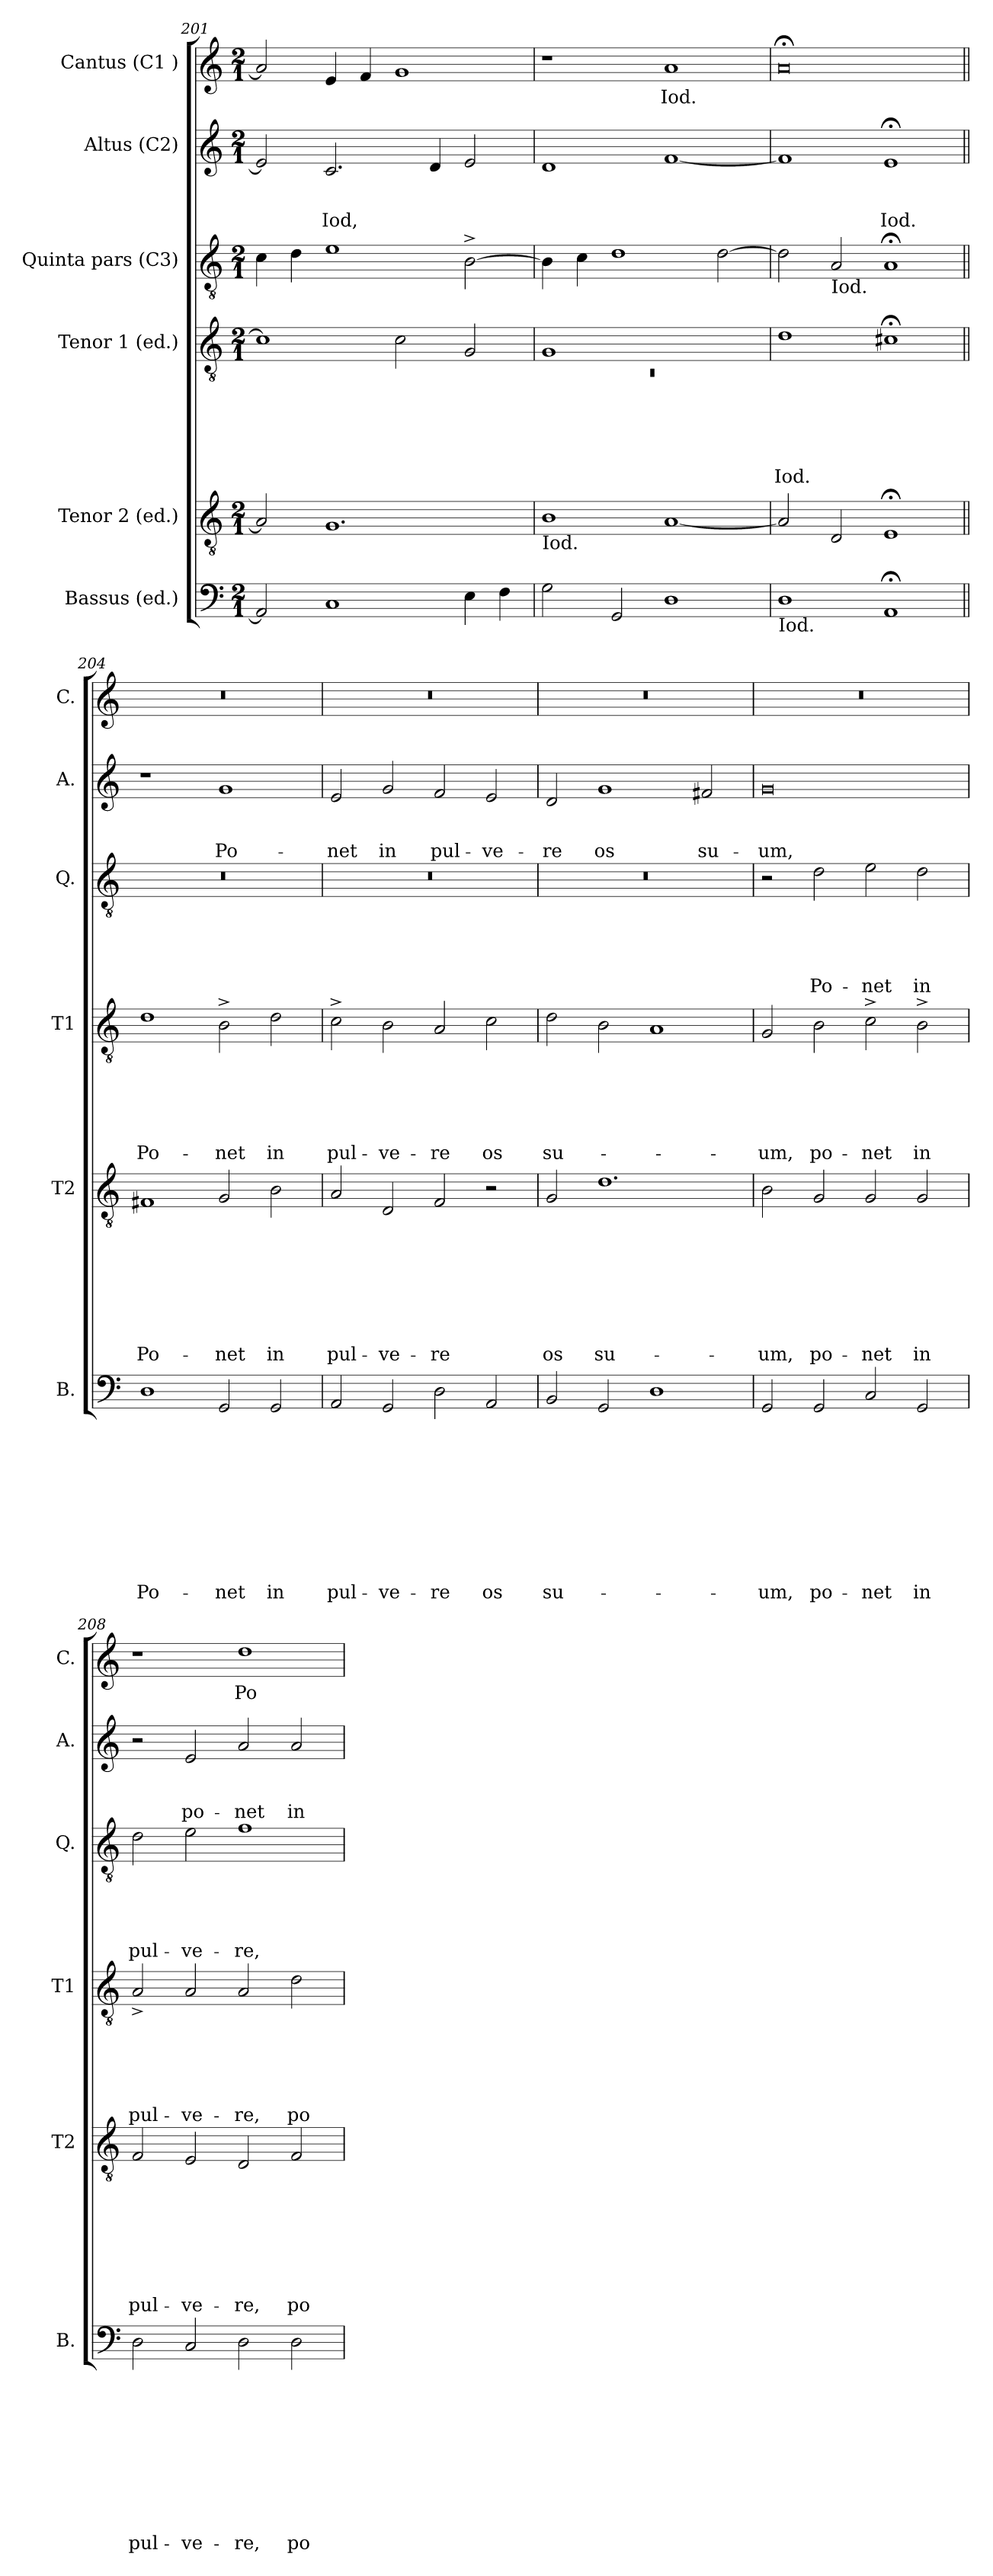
**kern	**text	**text	**text	**text	**text	**text	**text	**text	**text	**text	**kern	**text	**text	**text	**text	**text	**text	**text	**text	**kern	**text	**text	**text	**text	**text	**text	**kern	**text	**text	**text	**text	**text	**kern	**text	**text	**text	**kern	**text
*part6	*part6	*part6	*part6	*part6	*part6	*part6	*part6	*part6	*part6	*part6	*part5	*part5	*part5	*part5	*part5	*part5	*part5	*part5	*part5	*part4	*part4	*part4	*part4	*part4	*part4	*part4	*part3	*part3	*part3	*part3	*part3	*part3	*part2	*part2	*part2	*part2	*part1	*part1
*staff6	*staff6	*staff6	*staff6	*staff6	*staff6	*staff6	*staff6	*staff6	*staff6	*staff6	*staff5	*staff5	*staff5	*staff5	*staff5	*staff5	*staff5	*staff5	*staff5	*staff4	*staff4	*staff4	*staff4	*staff4	*staff4	*staff4	*staff3	*staff3	*staff3	*staff3	*staff3	*staff3	*staff2	*staff2	*staff2	*staff2	*staff1	*staff1
*I"Bassus (ed.)	*	*	*	*	*	*	*	*	*	*	*I"Tenor 2 (ed.)	*	*	*	*	*	*	*	*	*I"Tenor 1 (ed.)	*	*	*	*	*	*	*I"Quinta pars (C3)	*	*	*	*	*	*I"Altus (C2)	*	*	*	*I"Cantus (C1 )	*
*I'B.	*	*	*	*	*	*	*	*	*	*	*I'T2	*	*	*	*	*	*	*	*	*I'T1	*	*	*	*	*	*	*I'Q.	*	*	*	*	*	*I'A.	*	*	*	*I'C.	*
*clefF4	*	*	*	*	*	*	*	*	*	*	*clefGv2	*	*	*	*	*	*	*	*	*clefGv2	*	*	*	*	*	*	*clefGv2	*	*	*	*	*	*clefG2	*	*	*	*clefG2	*
*k[]	*	*	*	*	*	*	*	*	*	*	*k[]	*	*	*	*	*	*	*	*	*k[]	*	*	*	*	*	*	*k[]	*	*	*	*	*	*k[]	*	*	*	*k[]	*
*C:	*	*	*	*	*	*	*	*	*	*	*C:	*	*	*	*	*	*	*	*	*C:	*	*	*	*	*	*	*C:	*	*	*	*	*	*C:	*	*	*	*C:	*
*M2/1	*	*	*	*	*	*	*	*	*	*	*M2/1	*	*	*	*	*	*	*	*	*M2/1	*	*	*	*	*	*	*M2/1	*	*	*	*	*	*M2/1	*	*	*	*M2/1	*
=201	=201	=201	=201	=201	=201	=201	=201	=201	=201	=201	=201	=201	=201	=201	=201	=201	=201	=201	=201	=201	=201	=201	=201	=201	=201	=201	=201	=201	=201	=201	=201	=201	=201	=201	=201	=201	=201	=201
2AA/]	.	.	.	.	.	.	.	.	.	.	2A/]	.	.	.	.	.	.	.	.	1c]	.	.	.	.	.	.	4c\	.	.	.	.	.	2e/]	.	.	.	2a/]	.
.	.	.	.	.	.	.	.	.	.	.	.	.	.	.	.	.	.	.	.	.	.	.	.	.	.	.	4d\	.	.	.	.	.	.	.	.	.	.	.
!	!	!	!	!	!	!	!	!	!	!	!	!	!	!	!	!	!	!	!	!	!	!	!	!	!	!	!	!	!	!	!	!	!	!	!	!LO:LY:b	!	!
1C	.	.	.	.	.	.	.	.	.	.	1.G	.	.	.	.	.	.	.	.	.	.	.	.	.	.	.	1e	.	.	.	.	.	2.c/	.	.	Iod,	4e/	.
.	.	.	.	.	.	.	.	.	.	.	.	.	.	.	.	.	.	.	.	.	.	.	.	.	.	.	.	.	.	.	.	.	.	.	.	.	4f/	.
.	.	.	.	.	.	.	.	.	.	.	.	.	.	.	.	.	.	.	.	2c\	.	.	.	.	.	.	.	.	.	.	.	.	.	.	.	.	1g	.
.	.	.	.	.	.	.	.	.	.	.	.	.	.	.	.	.	.	.	.	.	.	.	.	.	.	.	.	.	.	.	.	.	4d/	.	.	.	.	.
4E\	.	.	.	.	.	.	.	.	.	.	.	.	.	.	.	.	.	.	.	2G/	.	.	.	.	.	.	[<2B^>\	.	.	.	.	.	2e/	.	.	.	.	.
4F\	.	.	.	.	.	.	.	.	.	.	.	.	.	.	.	.	.	.	.	.	.	.	.	.	.	.	.	.	.	.	.	.	.	.	.	.	.	.
!!LO:LB:g=z
=202	=202	=202	=202	=202	=202	=202	=202	=202	=202	=202	=202	=202	=202	=202	=202	=202	=202	=202	=202	=202	=202	=202	=202	=202	=202	=202	=202	=202	=202	=202	=202	=202	=202	=202	=202	=202	=202	=202
*	*	*	*	*	*	*	*	*	*	*	*	*	*	*	*	*	*	*	*	*^	*	*	*	*	*	*	*	*	*	*	*	*	*	*	*	*	*	*
!	!	!	!	!	!	!	!	!	!	!	!LO:TX:b:t=Iod.	!	!	!	!	!	!	!	!	!	!	!	!	!	!	!	!	!	!	!	!	!	!	!	!	!	!	!	!
!	!	!	!	!	!	!	!	!	!	!	!	!	!	!	!	!	!	!	!	!	!LO:N:vis=1	!	!	!	!	!	!	!	!	!	!	!	!	!	!	!	!	!	!
2G\	.	.	.	.	.	.	.	.	.	.	1B	.	.	.	.	.	.	.	.	1G	0rC	.	.	.	.	.	.	4B\]	.	.	.	.	.	1d	.	.	.	1r	.
.	.	.	.	.	.	.	.	.	.	.	.	.	.	.	.	.	.	.	.	.	.	.	.	.	.	.	.	4c\	.	.	.	.	.	.	.	.	.	.	.
2GG/	.	.	.	.	.	.	.	.	.	.	.	.	.	.	.	.	.	.	.	.	.	.	.	.	.	.	.	1d	.	.	.	.	.	.	.	.	.	.	.
!	!	!	!	!	!	!	!	!	!	!	!	!	!	!	!	!	!	!	!	!	!	!	!	!	!	!	!	!	!	!	!	!	!	!	!	!	!	!	!LO:LY:b
1D	.	.	.	.	.	.	.	.	.	.	[<1A	.	.	.	.	.	.	.	.	1ryy	.	.	.	.	.	.	.	.	.	.	.	.	.	[<1f	.	.	.	1a	Iod.
.	.	.	.	.	.	.	.	.	.	.	.	.	.	.	.	.	.	.	.	.	.	.	.	.	.	.	.	[>2d\	.	.	.	.	.	.	.	.	.	.	.
*	*	*	*	*	*	*	*	*	*	*	*	*	*	*	*	*	*	*	*	*v	*v	*	*	*	*	*	*	*	*	*	*	*	*	*	*	*	*	*	*
=203	=203	=203	=203	=203	=203	=203	=203	=203	=203	=203	=203	=203	=203	=203	=203	=203	=203	=203	=203	=203	=203	=203	=203	=203	=203	=203	=203	=203	=203	=203	=203	=203	=203	=203	=203	=203	=203	=203
!LO:TX:b:t=Iod.	!	!	!	!	!	!	!	!	!	!	!	!	!	!	!	!	!	!	!	!	!	!	!	!	!	!	!	!	!	!	!	!	!	!	!	!	!	!
!	!	!	!	!	!	!	!	!	!	!	!	!	!	!	!	!	!	!	!	!	!	!	!	!	!	!LO:LY:b	!	!	!	!	!	!	!	!	!	!	!	!
1D	.	.	.	.	.	.	.	.	.	.	2A/]	.	.	.	.	.	.	.	.	1d	.	.	.	.	.	Iod.	2d\]	.	.	.	.	.	1f]	.	.	.	0a;	.
!	!	!	!	!	!	!	!	!	!	!	!	!	!	!	!	!	!	!	!	!	!	!	!	!	!	!	!LO:TX:b:t=Iod.	!	!	!	!	!	!	!	!	!	!	!
.	.	.	.	.	.	.	.	.	.	.	2D/	.	.	.	.	.	.	.	.	.	.	.	.	.	.	.	2A/	.	.	.	.	.	.	.	.	.	.	.
!	!	!	!	!	!	!	!	!	!	!	!	!	!	!	!	!	!	!	!	!	!	!	!	!	!	!	!	!	!	!	!	!	!	!	!	!LO:LY:b	!	!
1AA;	.	.	.	.	.	.	.	.	.	.	1E;	.	.	.	.	.	.	.	.	1c#X;<	.	.	.	.	.	.	1A;	.	.	.	.	.	1e;	.	.	Iod.	.	.
=204||	=204||	=204||	=204||	=204||	=204||	=204||	=204||	=204||	=204||	=204||	=204||	=204||	=204||	=204||	=204||	=204||	=204||	=204||	=204||	=204||	=204||	=204||	=204||	=204||	=204||	=204||	=204||	=204||	=204||	=204||	=204||	=204||	=204||	=204||	=204||	=204||	=204||	=204||
!	!	!	!	!	!	!	!	!	!	!LO:LY:b	!	!	!	!	!	!	!	!	!LO:LY:b	!	!	!	!	!	!	!LO:LY:b	!	!	!	!	!	!	!	!	!	!	!	!
1D	.	.	.	.	.	.	.	.	.	Po-	1F#X	.	.	.	.	.	.	.	Po-	1d	.	.	.	.	.	Po-	0r	.	.	.	.	.	1r	.	.	.	0r	.
!	!	!	!	!	!	!	!	!	!	!LO:LY:b	!	!	!	!	!	!	!	!	!LO:LY:b	!	!	!	!	!	!	!LO:LY:b	!	!	!	!	!	!	!	!	!	!LO:LY:b	!	!
2GG/	.	.	.	.	.	.	.	.	.	-net	2G/	.	.	.	.	.	.	.	-net	2B^>\	.	.	.	.	.	-net	.	.	.	.	.	.	1g	.	.	Po-	.	.
!	!	!	!	!	!	!	!	!	!	!LO:LY:b	!	!	!	!	!	!	!	!	!LO:LY:b	!	!	!	!	!	!	!LO:LY:b	!	!	!	!	!	!	!	!	!	!	!	!
2GG/	.	.	.	.	.	.	.	.	.	in	2B\	.	.	.	.	.	.	.	in	2d\	.	.	.	.	.	in	.	.	.	.	.	.	.	.	.	.	.	.
=205	=205	=205	=205	=205	=205	=205	=205	=205	=205	=205	=205	=205	=205	=205	=205	=205	=205	=205	=205	=205	=205	=205	=205	=205	=205	=205	=205	=205	=205	=205	=205	=205	=205	=205	=205	=205	=205	=205
!	!	!	!	!	!	!	!	!	!	!LO:LY:b	!	!	!	!	!	!	!	!	!LO:LY:b	!	!	!	!	!	!	!LO:LY:b	!	!	!	!	!	!	!	!	!	!LO:LY:b	!	!
2AA/	.	.	.	.	.	.	.	.	.	pul-	2A/	.	.	.	.	.	.	.	pul-	2c^>\	.	.	.	.	.	pul-	0r	.	.	.	.	.	2e/	.	.	-net	0r	.
!	!	!	!	!	!	!	!	!	!	!LO:LY:b	!	!	!	!	!	!	!	!	!LO:LY:b	!	!	!	!	!	!	!LO:LY:b	!	!	!	!	!	!	!	!	!	!LO:LY:b	!	!
2GG/	.	.	.	.	.	.	.	.	.	-ve-	2D/	.	.	.	.	.	.	.	-ve-	2B\	.	.	.	.	.	-ve-	.	.	.	.	.	.	2g/	.	.	in	.	.
!	!	!	!	!	!	!	!	!	!	!LO:LY:b	!	!	!	!	!	!	!	!	!LO:LY:b	!	!	!	!	!	!	!LO:LY:b	!	!	!	!	!	!	!	!	!	!LO:LY:b	!	!
2D\	.	.	.	.	.	.	.	.	.	-re	2F/	.	.	.	.	.	.	.	-re	2A/	.	.	.	.	.	-re	.	.	.	.	.	.	2f/	.	.	pul-	.	.
!	!	!	!	!	!	!	!	!	!	!LO:LY:b	!	!	!	!	!	!	!	!	!	!	!	!	!	!	!	!LO:LY:b	!	!	!	!	!	!	!	!	!	!LO:LY:b	!	!
2AA/	.	.	.	.	.	.	.	.	.	os	2r	.	.	.	.	.	.	.	.	2c\	.	.	.	.	.	os	.	.	.	.	.	.	2e/	.	.	-ve-	.	.
=206	=206	=206	=206	=206	=206	=206	=206	=206	=206	=206	=206	=206	=206	=206	=206	=206	=206	=206	=206	=206	=206	=206	=206	=206	=206	=206	=206	=206	=206	=206	=206	=206	=206	=206	=206	=206	=206	=206
!	!	!	!	!	!	!	!	!	!	!LO:LY:b	!	!	!	!	!	!	!	!	!LO:LY:b	!	!	!	!	!	!	!LO:LY:b	!	!	!	!	!	!	!	!	!	!LO:LY:b	!	!
2BB/	.	.	.	.	.	.	.	.	.	su-	2G/	.	.	.	.	.	.	.	os	2d\	.	.	.	.	.	su-	0r	.	.	.	.	.	2d/	.	.	-re	0r	.
!	!	!	!	!	!	!	!	!	!	!	!	!	!	!	!	!	!	!	!LO:LY:b	!	!	!	!	!	!	!	!	!	!	!	!	!	!	!	!	!LO:LY:b	!	!
2GG/	.	.	.	.	.	.	.	.	.	.	1.d	.	.	.	.	.	.	.	su-	2B\	.	.	.	.	.	.	.	.	.	.	.	.	1g	.	.	os	.	.
1D	.	.	.	.	.	.	.	.	.	.	.	.	.	.	.	.	.	.	.	1A	.	.	.	.	.	.	.	.	.	.	.	.	.	.	.	.	.	.
!	!	!	!	!	!	!	!	!	!	!	!	!	!	!	!	!	!	!	!	!	!	!	!	!	!	!	!	!	!	!	!	!	!	!	!	!LO:LY:b	!	!
.	.	.	.	.	.	.	.	.	.	.	.	.	.	.	.	.	.	.	.	.	.	.	.	.	.	.	.	.	.	.	.	.	2f#X/	.	.	su-	.	.
=207	=207	=207	=207	=207	=207	=207	=207	=207	=207	=207	=207	=207	=207	=207	=207	=207	=207	=207	=207	=207	=207	=207	=207	=207	=207	=207	=207	=207	=207	=207	=207	=207	=207	=207	=207	=207	=207	=207
!	!	!	!	!	!	!	!	!	!	!LO:LY:b	!	!	!	!	!	!	!	!	!LO:LY:b	!	!	!	!	!	!	!LO:LY:b	!	!	!	!	!	!	!	!	!	!LO:LY:b	!	!
2GG/	.	.	.	.	.	.	.	.	.	-um,	2B\	.	.	.	.	.	.	.	-um,	2G/	.	.	.	.	.	-um,	2r	.	.	.	.	.	0g	.	.	-um,	0r	.
!	!	!	!	!	!	!	!	!	!	!LO:LY:b	!	!	!	!	!	!	!	!	!LO:LY:b	!	!	!	!	!	!	!LO:LY:b	!	!	!	!	!	!LO:LY:b	!	!	!	!	!	!
2GG/	.	.	.	.	.	.	.	.	.	po-	2G/	.	.	.	.	.	.	.	po-	2B\	.	.	.	.	.	po-	2d\	.	.	.	.	Po-	.	.	.	.	.	.
!	!	!	!	!	!	!	!	!	!	!LO:LY:b	!	!	!	!	!	!	!	!	!LO:LY:b	!	!	!	!	!	!	!LO:LY:b	!	!	!	!	!	!LO:LY:b	!	!	!	!	!	!
2C/	.	.	.	.	.	.	.	.	.	-net	2G/	.	.	.	.	.	.	.	-net	2c^>\	.	.	.	.	.	-net	2e\	.	.	.	.	-net	.	.	.	.	.	.
!	!	!	!	!	!	!	!	!	!	!LO:LY:b	!	!	!	!	!	!	!	!	!LO:LY:b	!	!	!	!	!	!	!LO:LY:b	!	!	!	!	!	!LO:LY:b	!	!	!	!	!	!
2GG/	.	.	.	.	.	.	.	.	.	in	2G/	.	.	.	.	.	.	.	in	2B^>\	.	.	.	.	.	in	2d\	.	.	.	.	in	.	.	.	.	.	.
!!LO:LB:g=z
=208	=208	=208	=208	=208	=208	=208	=208	=208	=208	=208	=208	=208	=208	=208	=208	=208	=208	=208	=208	=208	=208	=208	=208	=208	=208	=208	=208	=208	=208	=208	=208	=208	=208	=208	=208	=208	=208	=208
!	!	!	!	!	!	!	!	!	!	!LO:LY:b	!	!	!	!	!	!	!	!	!LO:LY:b	!	!	!	!	!	!	!LO:LY:b	!	!	!	!	!	!LO:LY:b	!	!	!	!	!	!
2D\	.	.	.	.	.	.	.	.	.	pul-	2F/	.	.	.	.	.	.	.	pul-	2A^</	.	.	.	.	.	pul-	2d\	.	.	.	.	pul-	2r	.	.	.	1r	.
!	!	!	!	!	!	!	!	!	!	!LO:LY:b	!	!	!	!	!	!	!	!	!LO:LY:b	!	!	!	!	!	!	!LO:LY:b	!	!	!	!	!	!LO:LY:b	!	!	!	!LO:LY:b	!	!
2C/	.	.	.	.	.	.	.	.	.	-ve-	2E/	.	.	.	.	.	.	.	-ve-	2A/	.	.	.	.	.	-ve-	2e\	.	.	.	.	-ve-	2e/	.	.	po-	.	.
!	!	!	!	!	!	!	!	!	!	!LO:LY:b	!	!	!	!	!	!	!	!	!LO:LY:b	!	!	!	!	!	!	!LO:LY:b	!	!	!	!	!	!LO:LY:b	!	!	!	!LO:LY:b	!	!LO:LY:b
2D\	.	.	.	.	.	.	.	.	.	-re,	2D/	.	.	.	.	.	.	.	-re,	2A/	.	.	.	.	.	-re,	1f	.	.	.	.	-re,	2a/	.	.	-net	1dd	Po-
!	!	!	!	!	!	!	!	!	!	!LO:LY:b	!	!	!	!	!	!	!	!	!LO:LY:b	!	!	!	!	!	!	!LO:LY:b	!	!	!	!	!	!	!	!	!	!LO:LY:b	!	!
2D\	.	.	.	.	.	.	.	.	.	po-	2F/	.	.	.	.	.	.	.	po-	2d\	.	.	.	.	.	po-	.	.	.	.	.	.	2a/	.	.	in	.	.
=	=	=	=	=	=	=	=	=	=	=	=	=	=	=	=	=	=	=	=	=	=	=	=	=	=	=	=	=	=	=	=	=	=	=	=	=	=	=
*-	*-	*-	*-	*-	*-	*-	*-	*-	*-	*-	*-	*-	*-	*-	*-	*-	*-	*-	*-	*-	*-	*-	*-	*-	*-	*-	*-	*-	*-	*-	*-	*-	*-	*-	*-	*-	*-	*-
